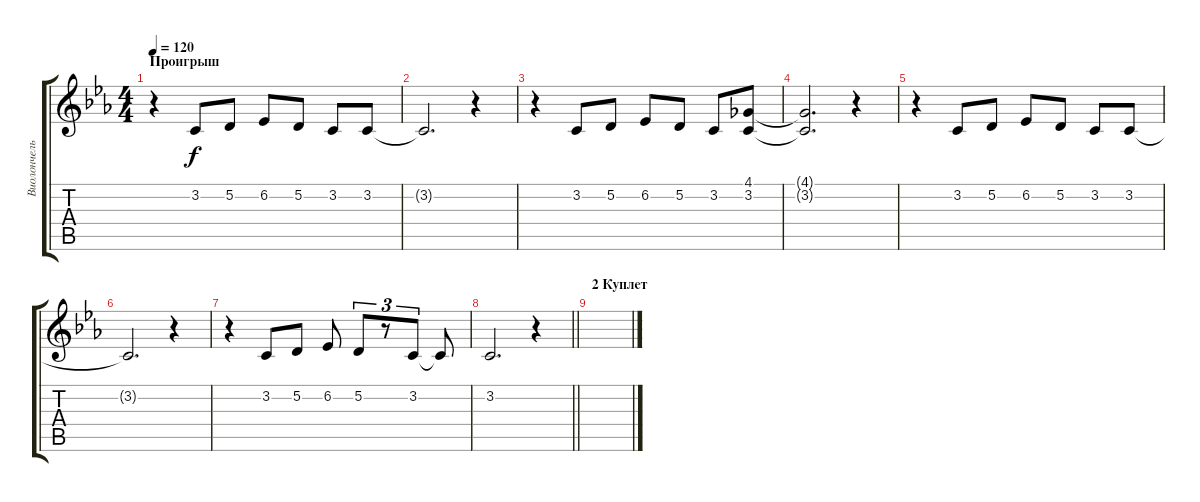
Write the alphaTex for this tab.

\track ("Виолончель" "Виолончель") {instrument stringensemble1}
\staff {score tabs}
\tuning (D4 A3 F3 C3 G2 D2) {hide}
\ts (4 4)
\section ("" "Проигрыш")
\tempo 120
\clef g2
\ks cminor
r.4{dy f} 3.2.8 5.2.8 6.2.8 5.2.8 3.2.8 3.2.8 |
3.2{t}.2{d} r.4 |
r.4 3.2.8 5.2.8 6.2.8 5.2.8 3.2.8 (4.1 3.2).8 |
(4.1{t} 3.2{t}).2{d} r.4 |
r.4 3.2.8 5.2.8 6.2.8 5.2.8 3.2.8 3.2.8 |
3.2{t}.2{d} r.4 |
r.4 3.2.8 5.2.8 6.2.8 5.2.8{tu (3 2)} r.8{tu (3 2)} 3.2.8{tu (3 2)} 3.2{t}.8 |
\barLineRight lightlight
3.2.2{d} r.4 |
\section ("" "2 Куплет")
